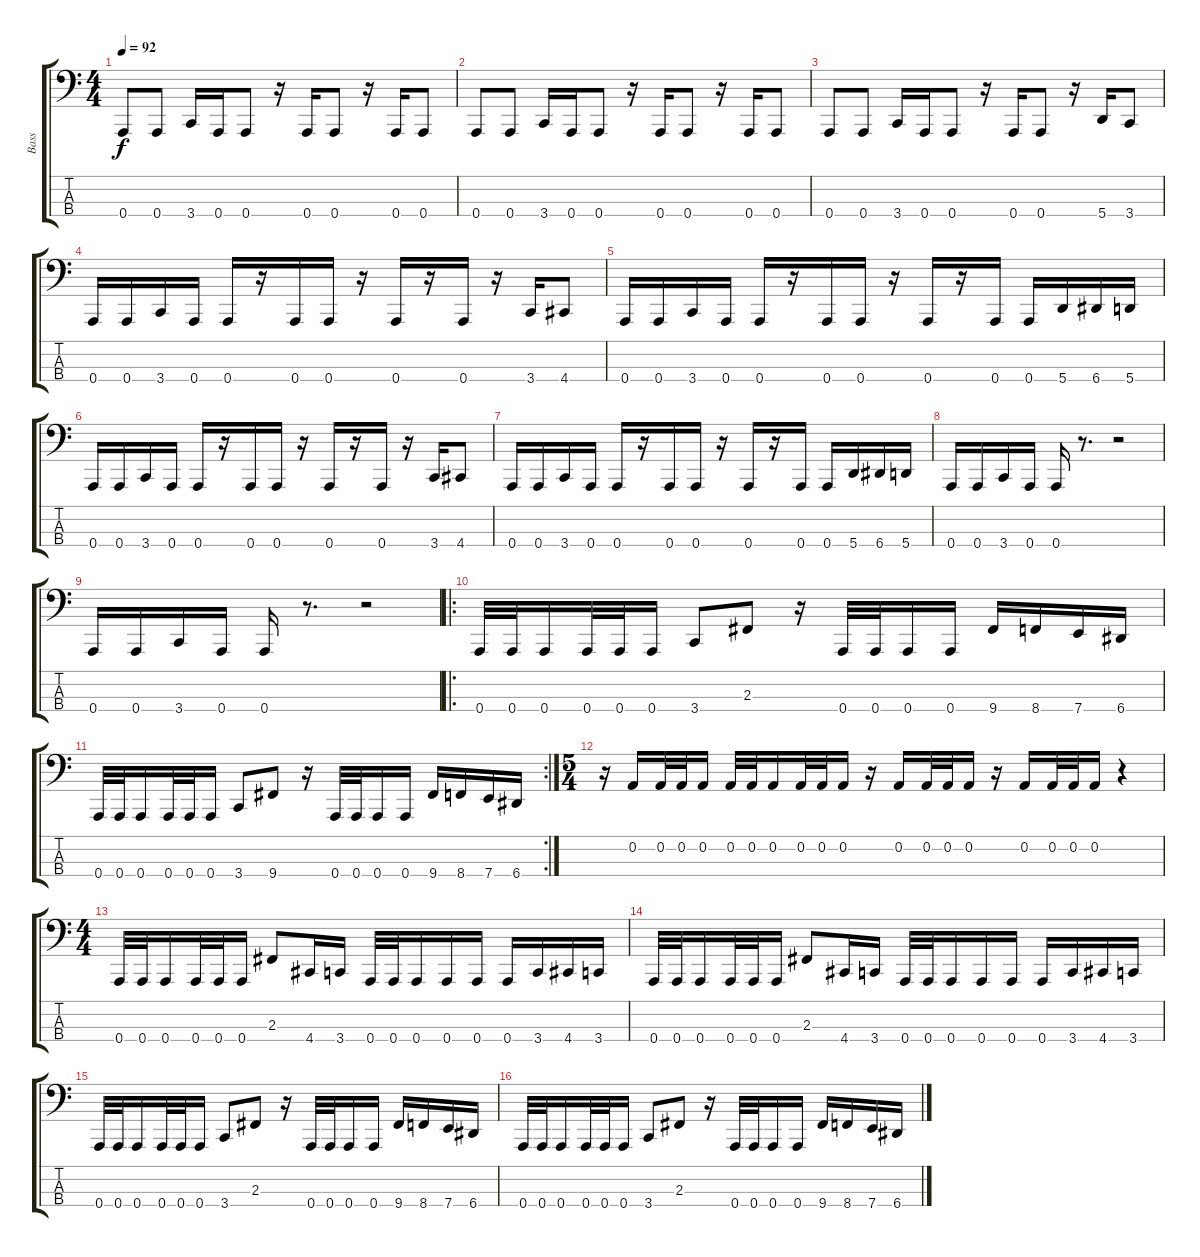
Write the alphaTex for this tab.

\track ("Bass" "Bass") {instrument electricbassfinger}
\staff {score tabs}
\tuning (D2 A1 E1 A0) {hide}
\ts (4 4)
\tempo 92
\clef f4
\ks c
0.4.8{dy f} 0.4.8 3.4.16 0.4.16 0.4.8 r.16 0.4.16 0.4.8 r.16 0.4.16 0.4.8 |
0.4.8 0.4.8 3.4.16 0.4.16 0.4.8 r.16 0.4.16 0.4.8 r.16 0.4.16 0.4.8 |
0.4.8 0.4.8 3.4.16 0.4.16 0.4.8 r.16 0.4.16 0.4.8 r.16 5.4.16 3.4.8 |
0.4.16 0.4.16 3.4.16 0.4.16 0.4.16 r.16 0.4.16 0.4.16 r.16 0.4.16 r.16 0.4.16 r.16 3.4.16 4.4.8 |
0.4.16 0.4.16 3.4.16 0.4.16 0.4.16 r.16 0.4.16 0.4.16 r.16 0.4.16 r.16 0.4.16 0.4.16 5.4.16 6.4.16 5.4.16 |
0.4.16 0.4.16 3.4.16 0.4.16 0.4.16 r.16 0.4.16 0.4.16 r.16 0.4.16 r.16 0.4.16 r.16 3.4.16 4.4.8 |
0.4.16 0.4.16 3.4.16 0.4.16 0.4.16 r.16 0.4.16 0.4.16 r.16 0.4.16 r.16 0.4.16 0.4.16 5.4.16 6.4.16 5.4.16 |
0.4.16 0.4.16 3.4.16 0.4.16 0.4.16 r.8{d} r.2 |
0.4.16 0.4.16 3.4.16 0.4.16 0.4.16 r.8{d} r.2 |
\ro
0.4.32 0.4.32 0.4.16 0.4.32 0.4.32 0.4.16 3.4.8 2.3.8 r.16 0.4.32 0.4.32 0.4.16 0.4.16 9.4.16 8.4.16 7.4.16 6.4.16 |
\rc 2
0.4.32 0.4.32 0.4.16 0.4.32 0.4.32 0.4.16 3.4.8 9.4.8 r.16 0.4.32 0.4.32 0.4.16 0.4.16 9.4.16 8.4.16 7.4.16 6.4.16 |
\ts (5 4)
r.16 0.2.16 0.2.32 0.2.32 0.2.16 0.2.32 0.2.32 0.2.16 0.2.32 0.2.32 0.2.16 r.16 0.2.16 0.2.32 0.2.32 0.2.16 r.16 0.2.16 0.2.32 0.2.32 0.2.16 r.4 |
\ts (4 4)
0.4.32 0.4.32 0.4.16 0.4.32 0.4.32 0.4.16 2.3.8 4.4.16 3.4.16 0.4.32 0.4.32 0.4.16 0.4.16 0.4.16 0.4.16 3.4.16 4.4.16 3.4.16 |
0.4.32 0.4.32 0.4.16 0.4.32 0.4.32 0.4.16 2.3.8 4.4.16 3.4.16 0.4.32 0.4.32 0.4.16 0.4.16 0.4.16 0.4.16 3.4.16 4.4.16 3.4.16 |
0.4.32 0.4.32 0.4.16 0.4.32 0.4.32 0.4.16 3.4.8 2.3.8 r.16 0.4.32 0.4.32 0.4.16 0.4.16 9.4.16 8.4.16 7.4.16 6.4.16 |
0.4.32 0.4.32 0.4.16 0.4.32 0.4.32 0.4.16 3.4.8 2.3.8 r.16 0.4.32 0.4.32 0.4.16 0.4.16 9.4.16 8.4.16 7.4.16 6.4.16
